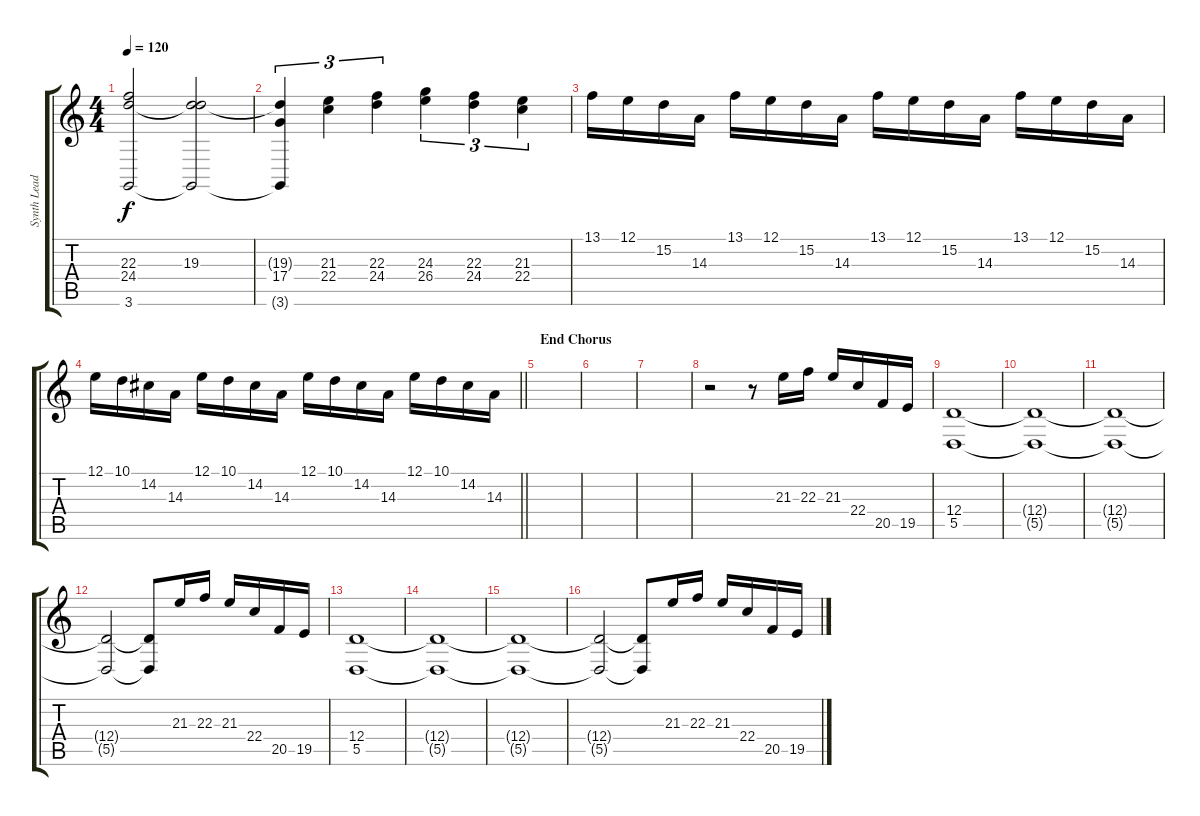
\track ("Synth Lead" "Synth Lead") {instrument lead3calliope}
\staff {score tabs}
\tuning (E4 B3 G3 D3 A2 E2) {hide}
\ts (4 4)
\tempo 120
\clef g2
\ks c
(22.3 24.4 3.6).2{dy f} (19.3 24.4{t} 3.6{t}).2 |
(19.3{t} 17.4 3.6{t}).4{tu (3 2)} (21.3 22.4).4{tu (3 2)} (22.3 24.4).4{tu (3 2)} (24.3 26.4).4{tu (3 2)} (22.3 24.4).4{tu (3 2)} (21.3 22.4).4{tu (3 2)} |
13.1.16 12.1.16 15.2.16 14.3.16 13.1.16 12.1.16 15.2.16 14.3.16 13.1.16 12.1.16 15.2.16 14.3.16 13.1.16 12.1.16 15.2.16 14.3.16 |
\barLineRight lightlight
12.1.16 10.1.16 14.2.16 14.3.16 12.1.16 10.1.16 14.2.16 14.3.16 12.1.16 10.1.16 14.2.16 14.3.16 12.1.16 10.1.16 14.2.16 14.3.16 |
\section ("" "End Chorus")
|
|
|
r.2 r.8 21.3.16 22.3.16 21.3.16 22.4.16 20.5.16 19.5.16 |
(12.4 5.5).1 |
(12.4{t} 5.5{t}).1 |
(12.4{t} 5.5{t}).1 |
(12.4{t} 5.5{t}).2 (12.4{t} 5.5{t}).8 21.3.16 22.3.16 21.3.16 22.4.16 20.5.16 19.5.16 |
(12.4 5.5).1 |
(12.4{t} 5.5{t}).1 |
(12.4{t} 5.5{t}).1 |
(12.4{t} 5.5{t}).2 (12.4{t} 5.5{t}).8 21.3.16 22.3.16 21.3.16 22.4.16 20.5.16 19.5.16
